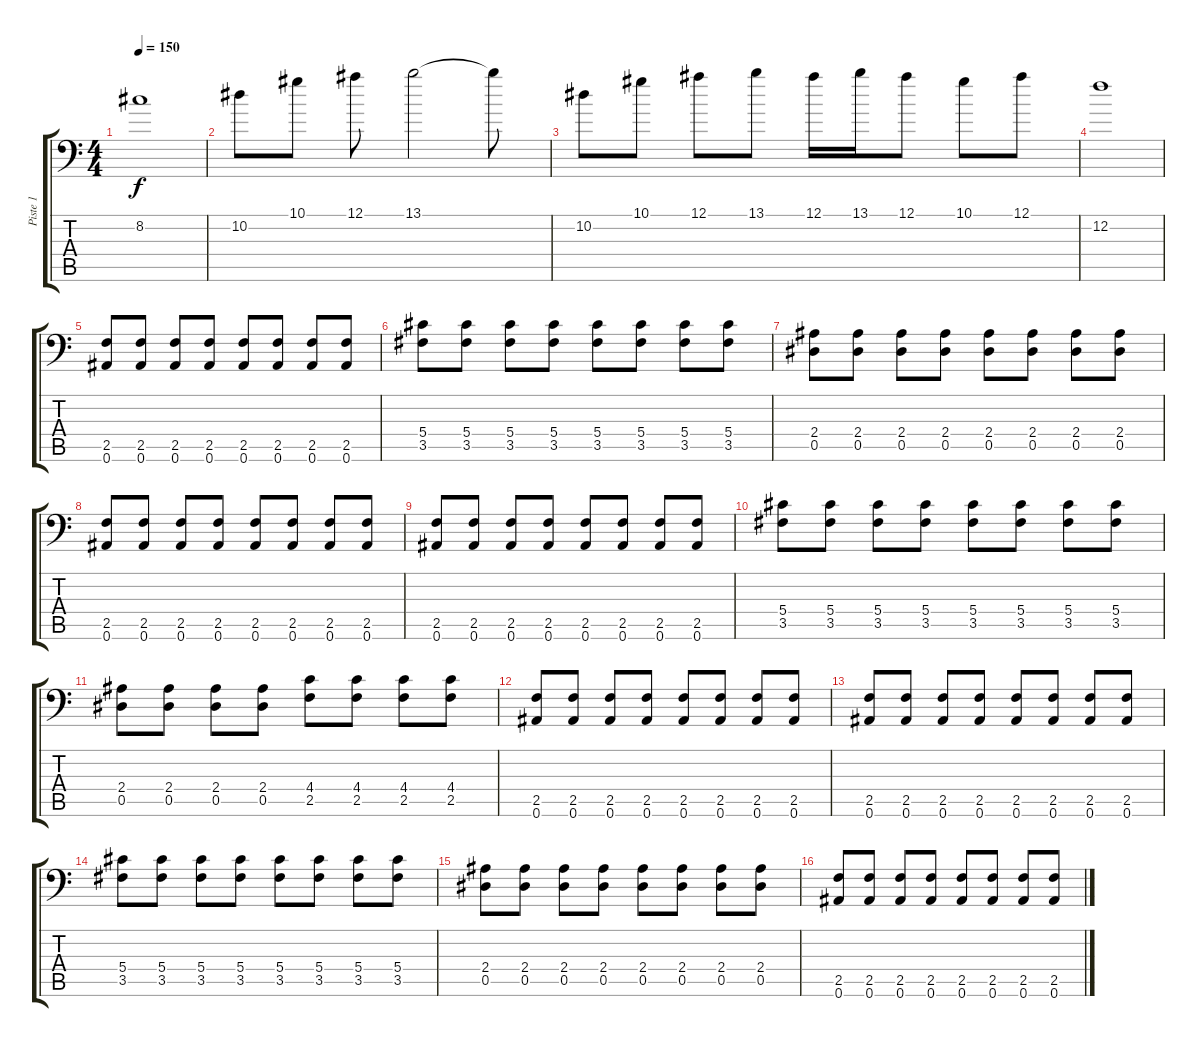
\track ("Piste 1" "Piste 1") {instrument distortionguitar}
\staff {score tabs}
\tuning (Bb3 F3 Db3 Ab2 Eb2 Bb1) {hide}
\ts (4 4)
\tempo 150
\clef f4
\ks c
8.2{t}.1{dy f} |
10.2.8 10.1.8 12.1.8 13.1.2 13.1{t}.8 |
10.2.8 10.1.8 12.1.8 13.1.8 12.1.16 13.1.16 12.1.8 10.1.8 12.1.8 |
12.2.1 |
(2.5 0.6).8 (2.5 0.6).8 (2.5 0.6).8 (2.5 0.6).8 (2.5 0.6).8 (2.5 0.6).8 (2.5 0.6).8 (2.5 0.6).8 |
(5.4 3.5).8 (5.4 3.5).8 (5.4 3.5).8 (5.4 3.5).8 (5.4 3.5).8 (5.4 3.5).8 (5.4 3.5).8 (5.4 3.5).8 |
(2.4 0.5).8 (2.4 0.5).8 (2.4 0.5).8 (2.4 0.5).8 (2.4 0.5).8 (2.4 0.5).8 (2.4 0.5).8 (2.4 0.5).8 |
(2.5 0.6).8 (2.5 0.6).8 (2.5 0.6).8 (2.5 0.6).8 (2.5 0.6).8 (2.5 0.6).8 (2.5 0.6).8 (2.5 0.6).8 |
(2.5 0.6).8 (2.5 0.6).8 (2.5 0.6).8 (2.5 0.6).8 (2.5 0.6).8 (2.5 0.6).8 (2.5 0.6).8 (2.5 0.6).8 |
(5.4 3.5).8 (5.4 3.5).8 (5.4 3.5).8 (5.4 3.5).8 (5.4 3.5).8 (5.4 3.5).8 (5.4 3.5).8 (5.4 3.5).8 |
(2.4 0.5).8 (2.4 0.5).8 (2.4 0.5).8 (2.4 0.5).8 (4.4 2.5).8 (4.4 2.5).8 (4.4 2.5).8 (4.4 2.5).8 |
(2.5 0.6).8 (2.5 0.6).8 (2.5 0.6).8 (2.5 0.6).8 (2.5 0.6).8 (2.5 0.6).8 (2.5 0.6).8 (2.5 0.6).8 |
(2.5 0.6).8 (2.5 0.6).8 (2.5 0.6).8 (2.5 0.6).8 (2.5 0.6).8 (2.5 0.6).8 (2.5 0.6).8 (2.5 0.6).8 |
(5.4 3.5).8 (5.4 3.5).8 (5.4 3.5).8 (5.4 3.5).8 (5.4 3.5).8 (5.4 3.5).8 (5.4 3.5).8 (5.4 3.5).8 |
(2.4 0.5).8 (2.4 0.5).8 (2.4 0.5).8 (2.4 0.5).8 (2.4 0.5).8 (2.4 0.5).8 (2.4 0.5).8 (2.4 0.5).8 |
(2.5 0.6).8 (2.5 0.6).8 (2.5 0.6).8 (2.5 0.6).8 (2.5 0.6).8 (2.5 0.6).8 (2.5 0.6).8 (2.5 0.6).8
